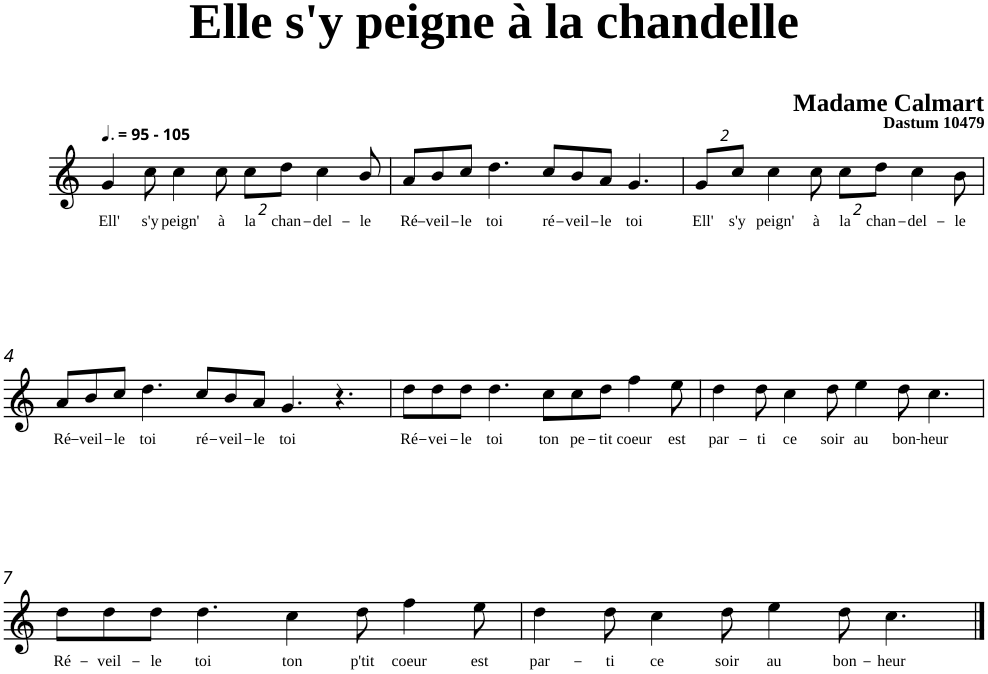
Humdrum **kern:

**kern	**text
*part1	*part1
*staff1	*staff1
*clefG2	*
*k[]	*
=1	=1
!LO:TX:a:B:t=- 105	!
!	!LO:LY:b
4g/	Ell'
!	!LO:LY:b
8cc\	s'y
!	!LO:LY:b
4cc\	peign'
!	!LO:LY:b
8cc\	à
*Xbrackettup	*
!	!LO:LY:b
16%3cc\L	la
!	!LO:LY:b
[16dd\J	chan-
8ryy	.
!	!LO:LY:b
4cc\	-del-
!	!LO:LY:b
8b/	-le
=2	=2
!	!LO:LY:b
8a/L	Ré-
8dd\J]	.
!	!LO:LY:b
8b/	-veil-
!	!LO:LY:b
8cc/J	-le
!	!LO:LY:b
4.dd\	toi
!	!LO:LY:b
8cc/L	ré-
!	!LO:LY:b
8b/	-veil-
!	!LO:LY:b
8a/J	-le
!	!LO:LY:b
4.g/	toi
=3	=3
!	!LO:LY:b
16%3g/L	Ell'
!	!LO:LY:b
16%3cc/J	s'y
!	!LO:LY:b
4cc\	peign'
!	!LO:LY:b
8cc\	à
!	!LO:LY:b
16%3cc\L	la
!	!LO:LY:b
[16dd\J	chan-
8ryy	.
!	!LO:LY:b
4cc\	-del-
!	!LO:LY:b
8b\	-le
!!LO:LB:g=z
=4	=4
!	!LO:LY:b
8a/L	Ré-
8dd\J]	.
!	!LO:LY:b
8b/	-veil-
!	!LO:LY:b
8cc/J	-le
!	!LO:LY:b
4.dd\	toi
!	!LO:LY:b
8cc/L	ré-
!	!LO:LY:b
8b/	-veil-
!	!LO:LY:b
8a/J	-le
!	!LO:LY:b
4.g/	toi
4.r	.
=5	=5
!	!LO:LY:b
8dd\L	Ré-
!	!LO:LY:b
8dd\	-vei-
!	!LO:LY:b
8dd\J	-le
!	!LO:LY:b
4.dd\	toi
!	!LO:LY:b
8cc\L	ton
!	!LO:LY:b
8cc\	pe-
!	!LO:LY:b
8dd\J	-tit
!	!LO:LY:b
4ff\	coeur
!	!LO:LY:b
8ee\	est
=6	=6
!	!LO:LY:b
4dd\	par-
!	!LO:LY:b
8dd\	-ti
!	!LO:LY:b
4cc\	ce
!	!LO:LY:b
8dd\	soir
!	!LO:LY:b
4ee\	au
!	!LO:LY:b
8dd\	bon-
!	!LO:LY:b
4.cc\	-heur
!!LO:LB:g=z
=7	=7
!	!LO:LY:b
8dd\L	Ré-
!	!LO:LY:b
8dd\	-veil-
!	!LO:LY:b
8dd\J	-le
!	!LO:LY:b
4.dd\	toi
!	!LO:LY:b
4cc\	ton
!	!LO:LY:b
8dd\	p'tit
!	!LO:LY:b
4ff\	coeur
!	!LO:LY:b
8ee\	est
=8	=8
!	!LO:LY:b
4dd\	par-
!	!LO:LY:b
8dd\	-ti
!	!LO:LY:b
4cc\	ce
!	!LO:LY:b
8dd\	soir
!	!LO:LY:b
4ee\	au
!	!LO:LY:b
8dd\	bon-
!	!LO:LY:b
4.cc\	-heur
==	==
*-	*-
